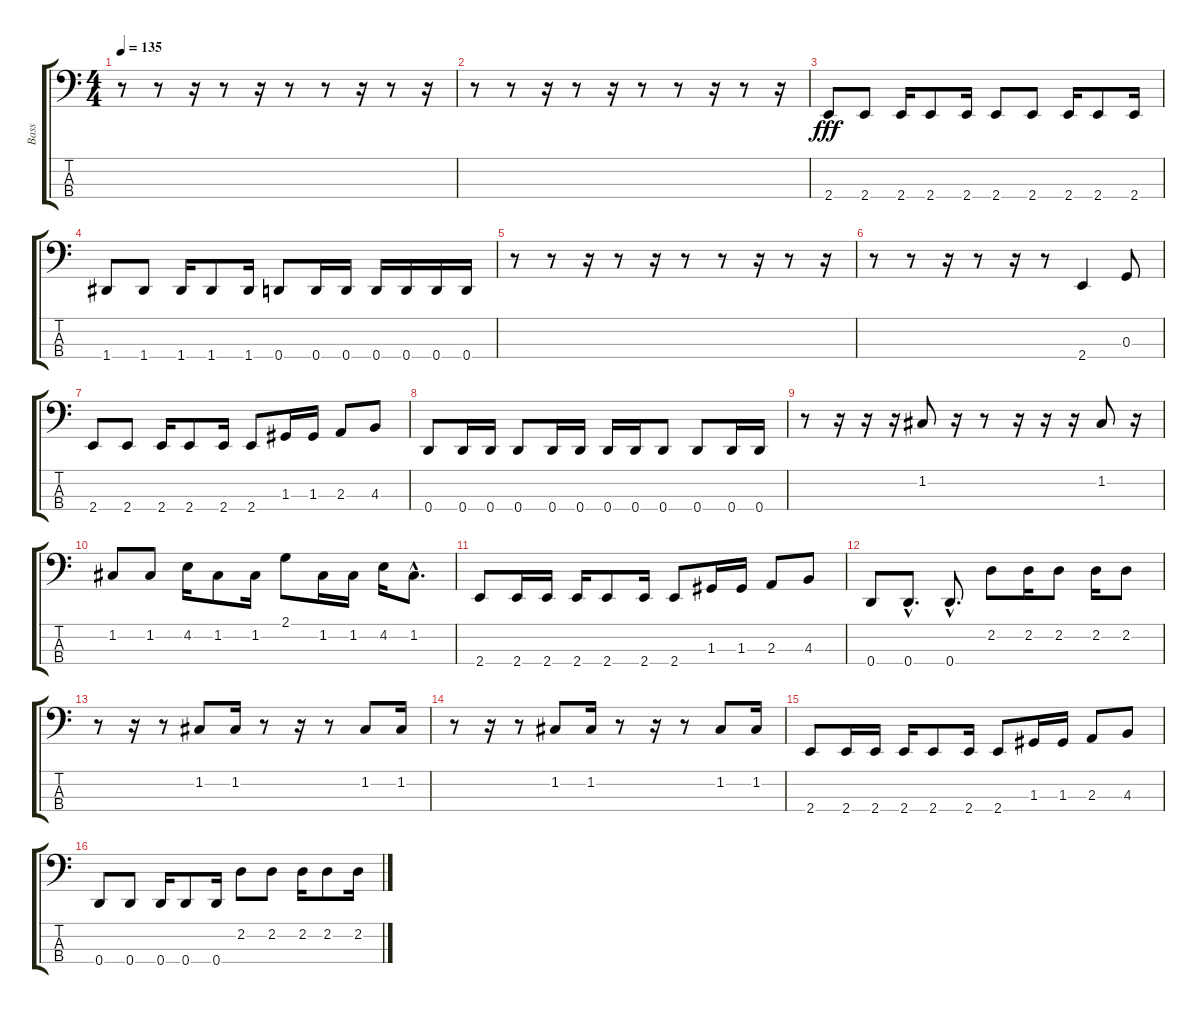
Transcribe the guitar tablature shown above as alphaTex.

\track ("Bass" "Bass") {instrument electricbasspick}
\staff {score tabs}
\tuning (F2 C2 G1 D1) {hide}
\ts (4 4)
\tempo 135
\clef f4
\ks c
r.8{dy fff} r.8 r.16 r.8 r.16 r.8 r.8 r.16 r.8 r.16 |
r.8 r.8 r.16 r.8 r.16 r.8 r.8 r.16 r.8 r.16 |
2.4.8 2.4.8 2.4.16 2.4.8 2.4.16 2.4.8 2.4.8 2.4.16 2.4.8 2.4.16 |
1.4.8 1.4.8 1.4.16 1.4.8 1.4.16 0.4.8 0.4.16 0.4.16 0.4.16 0.4.16 0.4.16 0.4.16 |
r.8 r.8 r.16 r.8 r.16 r.8 r.8 r.16 r.8 r.16 |
r.8 r.8 r.16 r.8 r.16 r.8 2.4.4 0.3.8 |
2.4.8 2.4.8 2.4.16 2.4.8 2.4.16 2.4.8 1.3.16 1.3.16 2.3.8 4.3.8 |
0.4.8 0.4.16 0.4.16 0.4.8 0.4.16 0.4.16 0.4.16 0.4.16 0.4.8 0.4.8 0.4.16 0.4.16 |
r.8 r.16 r.16 r.16 1.2.8 r.16 r.8 r.16 r.16 r.16 1.2.8 r.16 |
1.2.8 1.2.8 4.2.16 1.2.8 1.2.16 2.1.8 1.2.16 1.2.16 4.2.16 1.2{hac}.8{d} |
2.4.8 2.4.16 2.4.16 2.4.16 2.4.8 2.4.16 2.4.8 1.3.16 1.3.16 2.3.8 4.3.8 |
0.4.8 0.4{hac}.8{d} 0.4{hac}.8{d} 2.2.8 2.2.16 2.2.8 2.2.16 2.2.8 |
r.8 r.16 r.8 1.2.8 1.2.16 r.8 r.16 r.8 1.2.8 1.2.16 |
r.8 r.16 r.8 1.2.8 1.2.16 r.8 r.16 r.8 1.2.8 1.2.16 |
2.4.8 2.4.16 2.4.16 2.4.16 2.4.8 2.4.16 2.4.8 1.3.16 1.3.16 2.3.8 4.3.8 |
0.4.8 0.4.8 0.4.16 0.4.8 0.4.16 2.2.8 2.2.8 2.2.16 2.2.8 2.2.16
